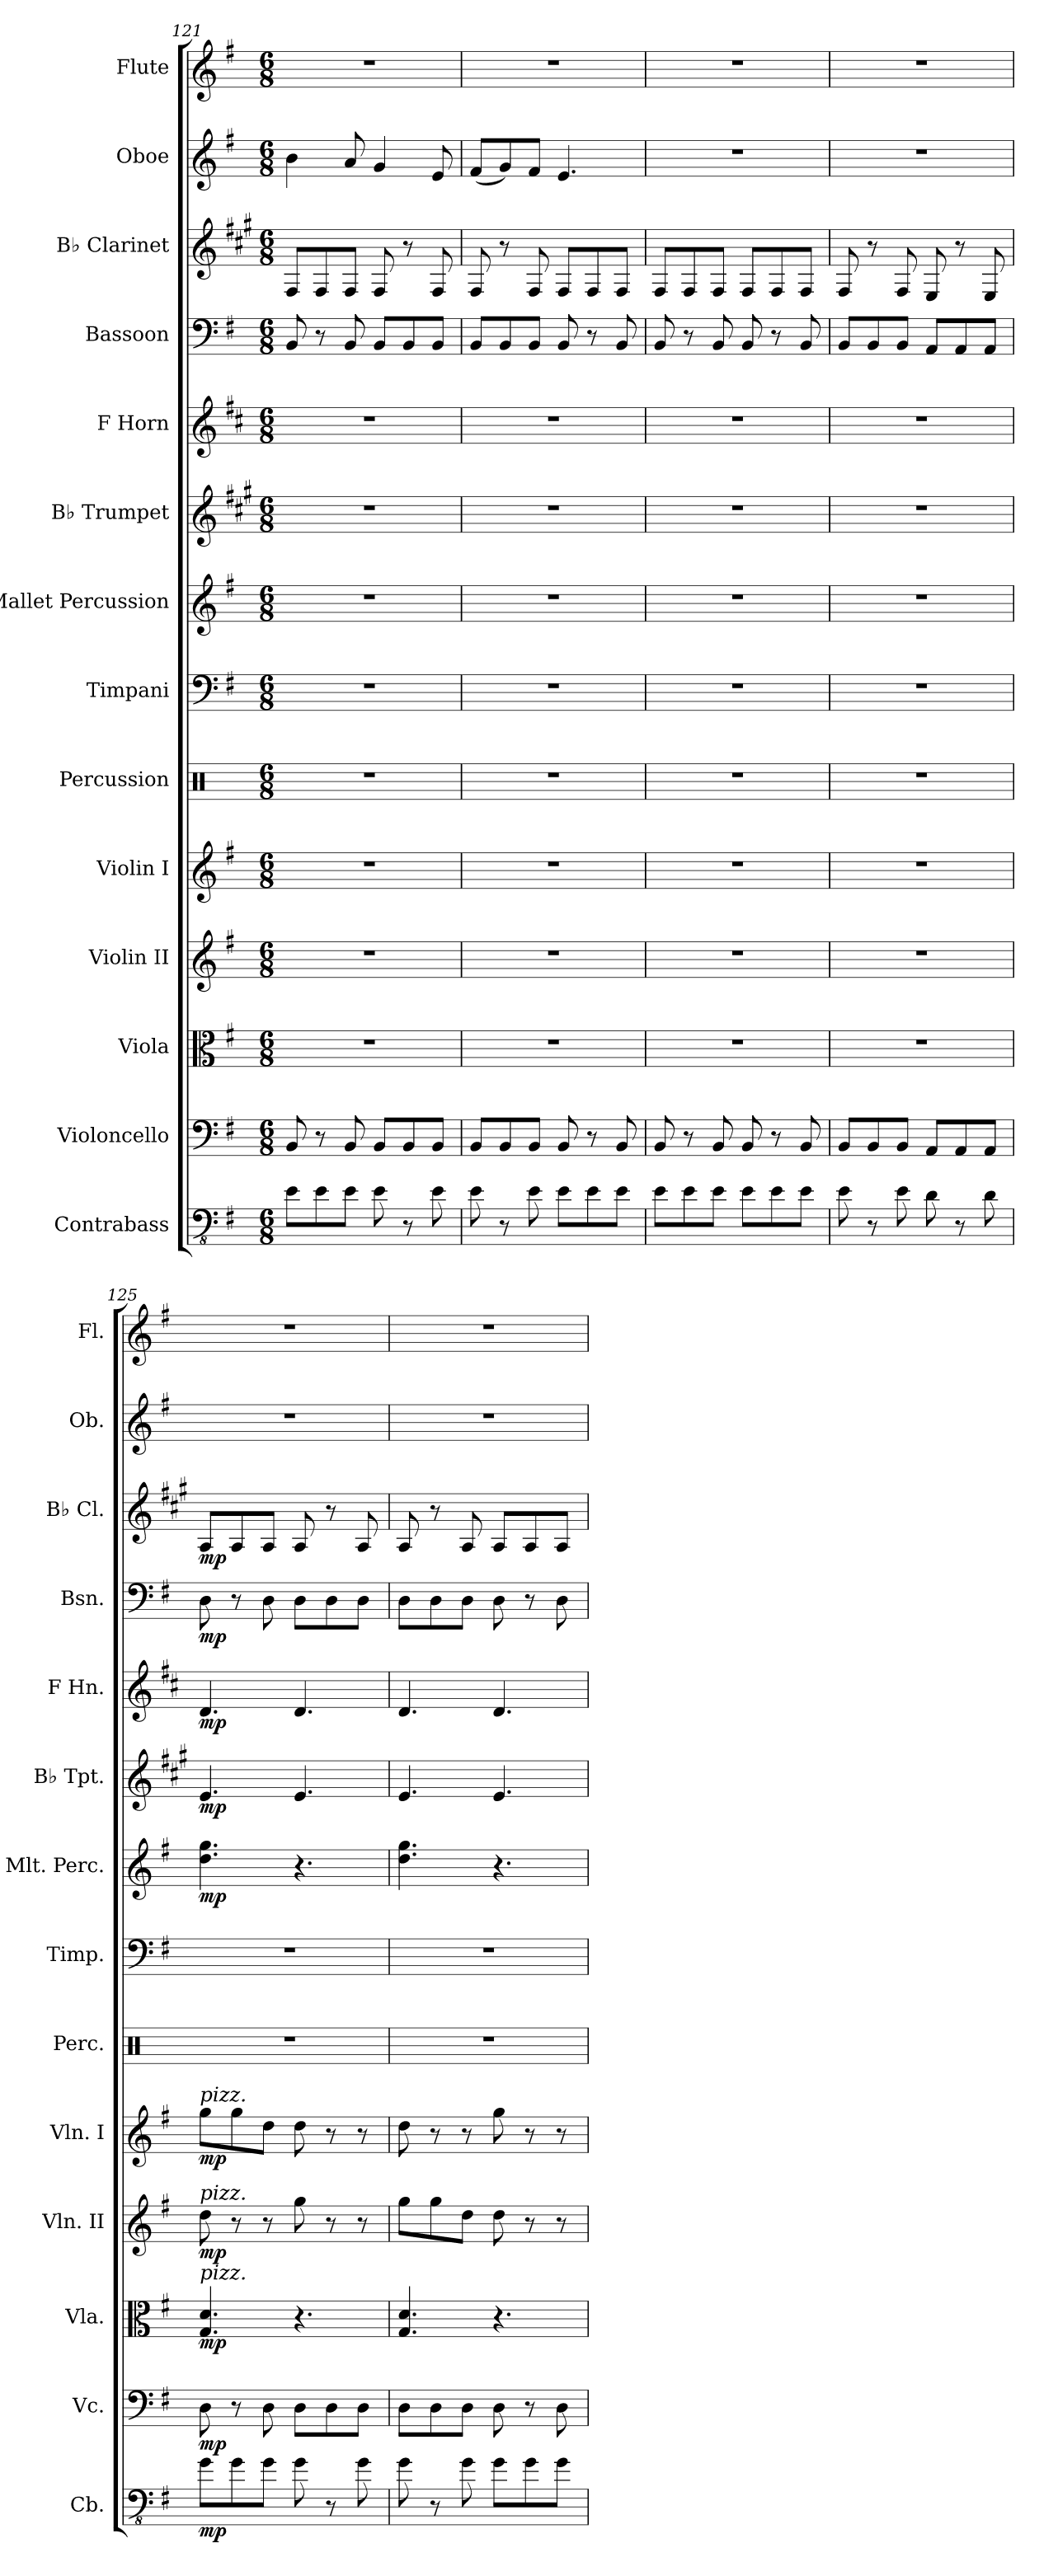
**kern	**dynam	**kern	**dynam	**kern	**dynam	**kern	**dynam	**kern	**dynam	**kern	**kern	**kern	**dynam	**kern	**dynam	**kern	**dynam	**kern	**dynam	**kern	**dynam	**kern	**kern
*part14	*part14	*part13	*part13	*part12	*part12	*part11	*part11	*part10	*part10	*part9	*part8	*part7	*part7	*part6	*part6	*part5	*part5	*part4	*part4	*part3	*part3	*part2	*part1
*staff14	*staff14	*staff13	*staff13	*staff12	*staff12	*staff11	*staff11	*staff10	*staff10	*staff9	*staff8	*staff7	*staff7	*staff6	*staff6	*staff5	*staff5	*staff4	*staff4	*staff3	*staff3	*staff2	*staff1
*I"Contrabass	*	*I"Violoncello	*	*I"Viola	*	*I"Violin II	*	*I"Violin I	*	*I"Percussion	*I"Timpani	*I"Mallet Percussion	*	*I"B♭ Trumpet	*	*I"F Horn	*	*I"Bassoon	*	*I"B♭ Clarinet	*	*I"Oboe	*I"Flute
*I'Cb.	*	*I'Vc.	*	*I'Vla.	*	*I'Vln. II	*	*I'Vln. I	*	*I'Perc.	*I'Timp.	*I'Mlt. Perc.	*	*I'B♭ Tpt.	*	*I'F Hn.	*	*I'Bsn.	*	*I'B♭ Cl.	*	*I'Ob.	*I'Fl.
*clefFv4	*	*clefF4	*	*clefC3	*	*clefG2	*	*clefG2	*	*clefX	*clefF4	*clefG2	*	*clefG2	*	*clefG2	*	*clefF4	*	*clefG2	*	*clefG2	*clefG2
*ITrd7c12	*	*	*	*	*	*	*	*	*	*	*	*ITrd-14c-24	*	*ITrd1c2	*	*ITrd4c7	*	*	*	*ITrd1c2	*	*	*
*k[f#]	*	*k[f#]	*	*k[f#]	*	*k[f#]	*	*k[f#]	*	*k[]	*k[f#]	*k[f#]	*	*k[f#]	*	*k[f#]	*	*k[f#]	*	*k[f#]	*	*k[f#]	*k[f#]
*M6/8	*	*M6/8	*	*M6/8	*	*M6/8	*	*M6/8	*	*M6/8	*M6/8	*M6/8	*	*M6/8	*	*M6/8	*	*M6/8	*	*M6/8	*	*M6/8	*M6/8
=121	=121	=121	=121	=121	=121	=121	=121	=121	=121	=121	=121	=121	=121	=121	=121	=121	=121	=121	=121	=121	=121	=121	=121
8EE\L	.	8BB/	.	2.r	.	2.r	.	2.r	.	2.r	2.r	2.r	.	2.r	.	2.r	.	8BB/	.	8E/L	.	4b\	2.r
8EE\	.	8r	.	.	.	.	.	.	.	.	.	.	.	.	.	.	.	8r	.	8E/	.	.	.
8EE\J	.	8BB/	.	.	.	.	.	.	.	.	.	.	.	.	.	.	.	8BB/	.	8E/J	.	8a/	.
8EE\	.	8BB/L	.	.	.	.	.	.	.	.	.	.	.	.	.	.	.	8BB/L	.	8E/	.	4g/	.
8r	.	8BB/	.	.	.	.	.	.	.	.	.	.	.	.	.	.	.	8BB/	.	8r	.	.	.
8EE\	.	8BB/J	.	.	.	.	.	.	.	.	.	.	.	.	.	.	.	8BB/J	.	8E/	.	8e/	.
=122	=122	=122	=122	=122	=122	=122	=122	=122	=122	=122	=122	=122	=122	=122	=122	=122	=122	=122	=122	=122	=122	=122	=122
8EE\	.	8BB/L	.	2.r	.	2.r	.	2.r	.	2.r	2.r	2.r	.	2.r	.	2.r	.	8BB/L	.	8E/	.	(8f#/L	2.r
8r	.	8BB/	.	.	.	.	.	.	.	.	.	.	.	.	.	.	.	8BB/	.	8r	.	8g/)	.
8EE\	.	8BB/J	.	.	.	.	.	.	.	.	.	.	.	.	.	.	.	8BB/J	.	8E/	.	8f#/J	.
8EE\L	.	8BB/	.	.	.	.	.	.	.	.	.	.	.	.	.	.	.	8BB/	.	8E/L	.	4.e/	.
8EE\	.	8r	.	.	.	.	.	.	.	.	.	.	.	.	.	.	.	8r	.	8E/	.	.	.
8EE\J	.	8BB/	.	.	.	.	.	.	.	.	.	.	.	.	.	.	.	8BB/	.	8E/J	.	.	.
=123	=123	=123	=123	=123	=123	=123	=123	=123	=123	=123	=123	=123	=123	=123	=123	=123	=123	=123	=123	=123	=123	=123	=123
8EE\L	.	8BB/	.	2.r	.	2.r	.	2.r	.	2.r	2.r	2.r	.	2.r	.	2.r	.	8BB/	.	8E/L	.	2.r	2.r
8EE\	.	8r	.	.	.	.	.	.	.	.	.	.	.	.	.	.	.	8r	.	8E/	.	.	.
8EE\J	.	8BB/	.	.	.	.	.	.	.	.	.	.	.	.	.	.	.	8BB/	.	8E/J	.	.	.
8EE\L	.	8BB/	.	.	.	.	.	.	.	.	.	.	.	.	.	.	.	8BB/	.	8E/L	.	.	.
8EE\	.	8r	.	.	.	.	.	.	.	.	.	.	.	.	.	.	.	8r	.	8E/	.	.	.
8EE\J	.	8BB/	.	.	.	.	.	.	.	.	.	.	.	.	.	.	.	8BB/	.	8E/J	.	.	.
=124	=124	=124	=124	=124	=124	=124	=124	=124	=124	=124	=124	=124	=124	=124	=124	=124	=124	=124	=124	=124	=124	=124	=124
8EE\	.	8BB/L	.	2.r	.	2.r	.	2.r	.	2.r	2.r	2.r	.	2.r	.	2.r	.	8BB/L	.	8E/	.	2.r	2.r
8r	.	8BB/	.	.	.	.	.	.	.	.	.	.	.	.	.	.	.	8BB/	.	8r	.	.	.
8EE\	.	8BB/J	.	.	.	.	.	.	.	.	.	.	.	.	.	.	.	8BB/J	.	8E/	.	.	.
8DD\	.	8AA/L	.	.	.	.	.	.	.	.	.	.	.	.	.	.	.	8AA/L	.	8D/	.	.	.
8r	.	8AA/	.	.	.	.	.	.	.	.	.	.	.	.	.	.	.	8AA/	.	8r	.	.	.
8DD\	.	8AA/J	.	.	.	.	.	.	.	.	.	.	.	.	.	.	.	8AA/J	.	8D/	.	.	.
=125	=125	=125	=125	=125	=125	=125	=125	=125	=125	=125	=125	=125	=125	=125	=125	=125	=125	=125	=125	=125	=125	=125	=125
!	!	!	!	!	!	!	!	!LO:TX:a:i:t=pizz.	!	!	!	!	!	!	!	!	!	!	!	!	!	!	!
!	!	!	!	!	!	!LO:TX:a:i:t=pizz.	!	!	!	!	!	!	!	!	!	!	!	!	!	!	!	!	!
!	!	!	!	!LO:TX:a:i:t=pizz.	!	!	!	!	!	!	!	!	!	!	!	!	!	!	!	!	!	!	!
!	!LO:DY:b	!	!LO:DY:b	!	!LO:DY:b	!	!LO:DY:b	!	!LO:DY:b	!	!	!	!LO:DY:b	!	!LO:DY:b	!	!LO:DY:b	!	!LO:DY:b	!	!LO:DY:b	!	!
8GG\L	mp	8D\	mp	4.G/ 4.d/	mp	8dd\	mp	8gg\L	mp	2.r	2.r	4.dddd\ 4.gggg\	mp	4.d/	mp	4.G/	mp	8D\	mp	8G/L	mp	2.r	2.r
8GG\	.	8r	.	.	.	8r	.	8gg\	.	.	.	.	.	.	.	.	.	8r	.	8G/	.	.	.
8GG\J	.	8D\	.	.	.	8r	.	8dd\J	.	.	.	.	.	.	.	.	.	8D\	.	8G/J	.	.	.
8GG\	.	8D\L	.	4.r	.	8gg\	.	8dd\	.	.	.	4.r	.	4.d/	.	4.G/	.	8D\L	.	8G/	.	.	.
8r	.	8D\	.	.	.	8r	.	8r	.	.	.	.	.	.	.	.	.	8D\	.	8r	.	.	.
8GG\	.	8D\J	.	.	.	8r	.	8r	.	.	.	.	.	.	.	.	.	8D\J	.	8G/	.	.	.
=126	=126	=126	=126	=126	=126	=126	=126	=126	=126	=126	=126	=126	=126	=126	=126	=126	=126	=126	=126	=126	=126	=126	=126
8GG\	.	8D\L	.	4.G/ 4.d/	.	8gg\L	.	8dd\	.	2.r	2.r	4.dddd\ 4.gggg\	.	4.d/	.	4.G/	.	8D\L	.	8G/	.	2.r	2.r
8r	.	8D\	.	.	.	8gg\	.	8r	.	.	.	.	.	.	.	.	.	8D\	.	8r	.	.	.
8GG\	.	8D\J	.	.	.	8dd\J	.	8r	.	.	.	.	.	.	.	.	.	8D\J	.	8G/	.	.	.
8GG\L	.	8D\	.	4.r	.	8dd\	.	8gg\	.	.	.	4.r	.	4.d/	.	4.G/	.	8D\	.	8G/L	.	.	.
8GG\	.	8r	.	.	.	8r	.	8r	.	.	.	.	.	.	.	.	.	8r	.	8G/	.	.	.
8GG\J	.	8D\	.	.	.	8r	.	8r	.	.	.	.	.	.	.	.	.	8D\	.	8G/J	.	.	.
=	=	=	=	=	=	=	=	=	=	=	=	=	=	=	=	=	=	=	=	=	=	=	=
*-	*-	*-	*-	*-	*-	*-	*-	*-	*-	*-	*-	*-	*-	*-	*-	*-	*-	*-	*-	*-	*-	*-	*-
